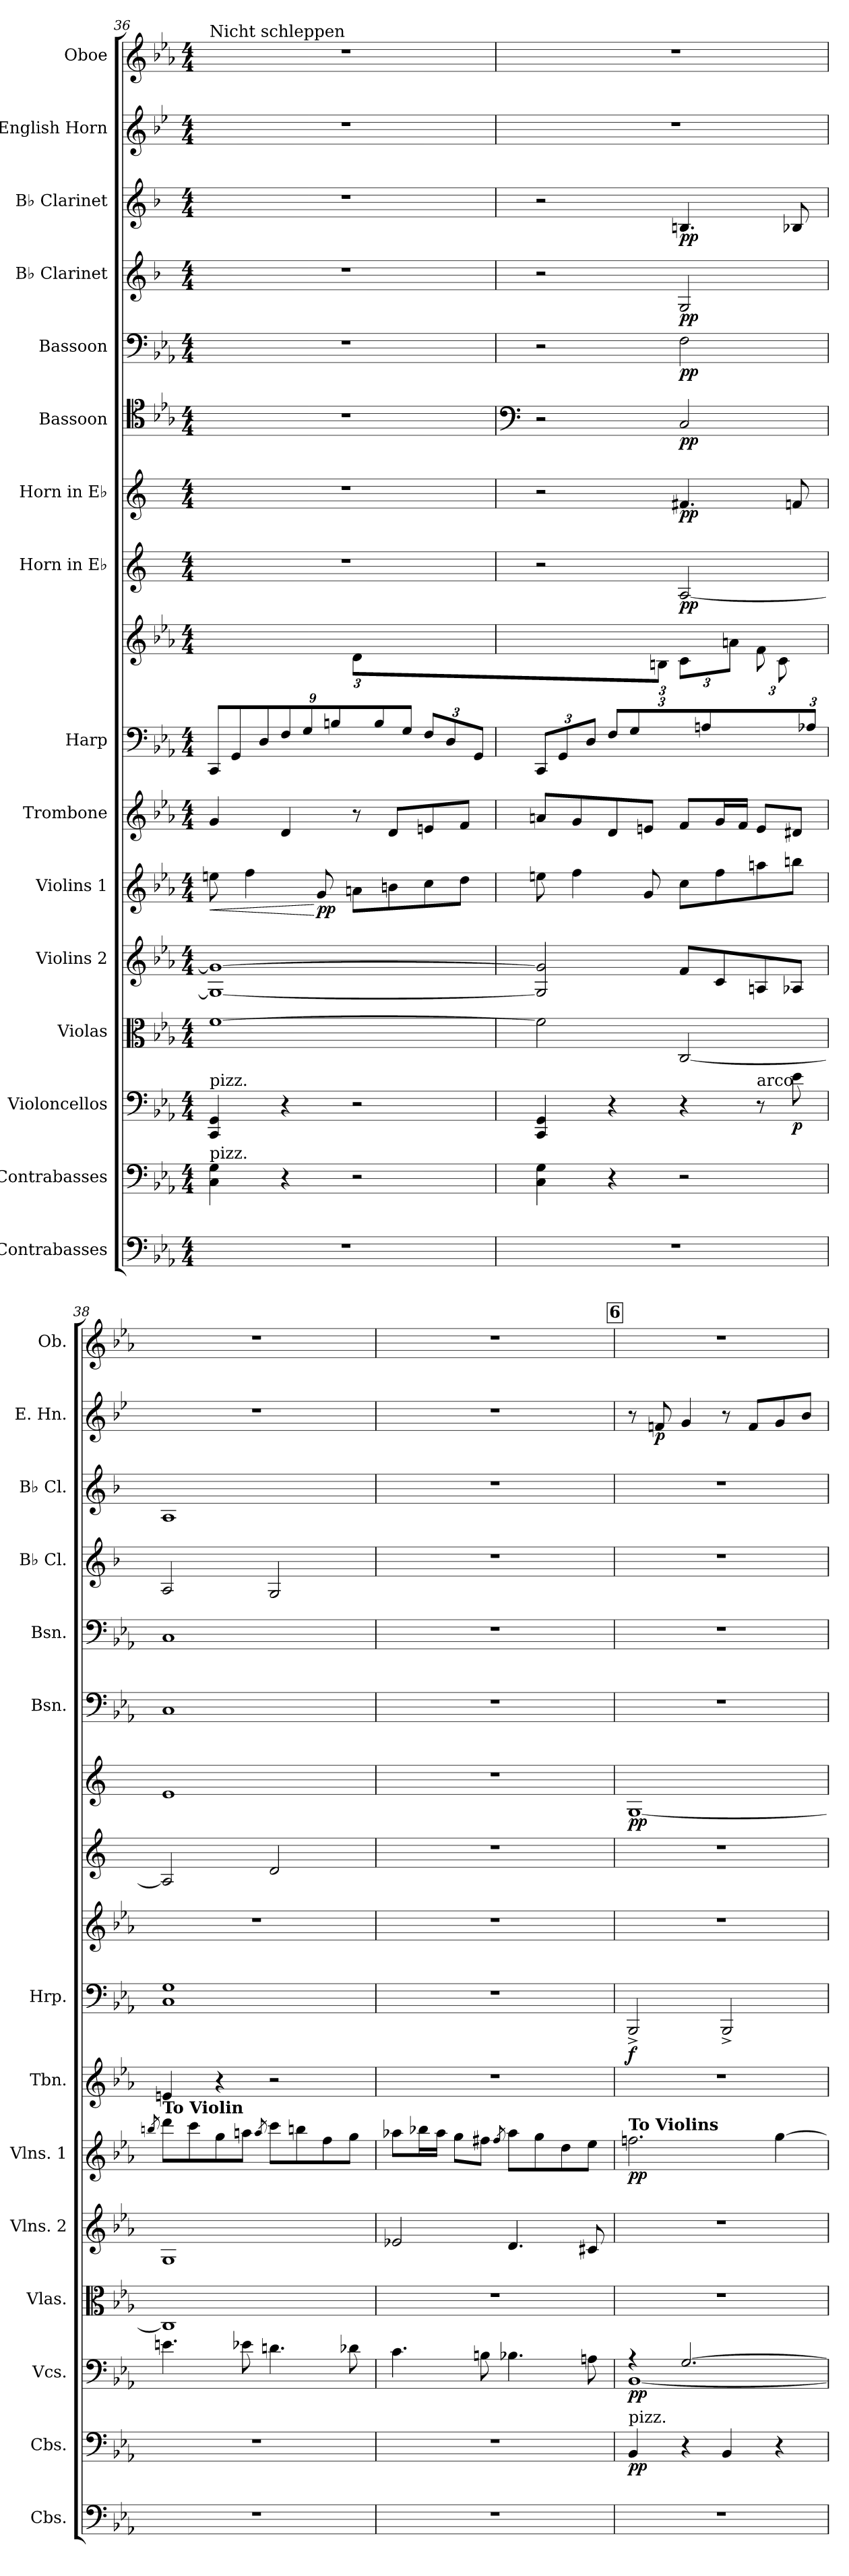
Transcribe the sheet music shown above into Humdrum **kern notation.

**kern	**kern	**dynam	**kern	**dynam	**kern	**kern	**kern	**dynam	**kern	**kern	**kern	**dynam	**kern	**dynam	**kern	**dynam	**kern	**dynam	**kern	**dynam	**kern	**dynam	**kern	**dynam	**kern	**dynam	**kern
*part16	*part15	*part15	*part14	*part14	*part13	*part12	*part11	*part11	*part10	*part9	*part9	*part9	*part8	*part8	*part7	*part7	*part6	*part6	*part5	*part5	*part4	*part4	*part3	*part3	*part2	*part2	*part1
*staff17	*staff16	*staff16	*staff15	*staff15	*staff14	*staff13	*staff12	*staff12	*staff11	*staff10	*staff9	*staff9/10	*staff8	*staff8	*staff7	*staff7	*staff6	*staff6	*staff5	*staff5	*staff4	*staff4	*staff3	*staff3	*staff2	*staff2	*staff1
*I"Contrabasses	*I"Contrabasses	*	*I"Violoncellos	*	*I"Violas	*I"Violins 2	*I"Violins 1	*	*I"Trombone	*I"Harp	*	*	*I"Horn in E♭	*	*I"Horn in E♭	*	*I"Bassoon	*	*I"Bassoon	*	*I"B♭ Clarinet	*	*I"B♭ Clarinet	*	*I"English Horn	*	*I"Oboe
*I'Cbs.	*I'Cbs.	*	*I'Vcs.	*	*I'Vlas.	*I'Vlns. 2	*I'Vlns. 1	*	*I'Tbn.	*I'Hrp.	*	*	*	*	*	*	*I'Bsn.	*	*I'Bsn.	*	*I'B♭ Cl.	*	*I'B♭ Cl.	*	*I'E. Hn.	*	*I'Ob.
*clefF4	*clefF4	*	*clefF4	*	*clefC3	*clefG2	*clefG2	*	*clefG2	*clefF4	*clefG2	*	*clefG2	*	*clefG2	*	*clefC4	*	*clefF4	*	*clefG2	*	*clefG2	*	*clefG2	*	*clefG2
*ITrd7c12	*ITrd7c12	*	*	*	*	*	*	*	*	*	*	*	*ITrd5c9	*	*ITrd5c9	*	*	*	*	*	*ITrd1c2	*	*ITrd1c2	*	*ITrd4c7	*	*
*k[b-e-a-]	*k[b-e-a-]	*	*k[b-e-a-]	*	*k[b-e-a-]	*k[b-e-a-]	*k[b-e-a-]	*	*k[b-e-a-]	*k[b-e-a-]	*k[b-e-a-]	*	*k[b-e-a-]	*	*k[b-e-a-]	*	*k[b-e-a-]	*	*k[b-e-a-]	*	*k[b-e-a-]	*	*k[b-e-a-]	*	*k[b-e-a-]	*	*k[b-e-a-]
*M4/4	*M4/4	*	*M4/4	*	*M4/4	*M4/4	*M4/4	*	*M4/4	*M4/4	*M4/4	*	*M4/4	*	*M4/4	*	*M4/4	*	*M4/4	*	*M4/4	*	*M4/4	*	*M4/4	*	*M4/4
=36	=36	=36	=36	=36	=36	=36	=36	=36	=36	=36	=36	=36	=36	=36	=36	=36	=36	=36	=36	=36	=36	=36	=36	=36	=36	=36	=36
!	!	!	!	!	!	!	!	!LO:HP:b	!	!	!	!	!	!	!	!	!	!	!	!	!	!	!	!	!	!	!
*	*	*	*	*	*	*	*	*	*	*Xbrackettup	*	*	*	*	*	*	*	*	*	*	*	*	*	*	*	*	*
*	*	*	*	*	*	*	*	*	*	*	*^	*	*	*	*	*	*	*	*	*	*	*	*	*	*	*	*
!	!	!	!	!	!	!	!	!	!	!	!	!	!	!	!	!	!	!	!	!	!	!	!	!	!	!	!	!LO:TX:a:t=Nicht schleppen
!	!	!	!LO:TX:a:t=pizz.	!	!	!	!	!	!	!	!	!	!	!	!	!	!	!	!	!	!	!	!	!	!	!	!	!
!	!LO:TX:a:t=pizz.	!	!	!	!	!	!	!	!	!	!	!	!	!	!	!	!	!	!	!	!	!	!	!	!	!	!	!
1r	4CC\ 4GG\	.	4CC/ 4GG/	.	[1f	1G_ 1g_	8een\	<	4g/	12CC/L	1ryy	2ryy	.	1r	.	1r	.	1r	.	1r	.	1r	.	1r	.	1r	.	1r
.	.	.	.	.	.	.	.	.	.	12GG/	.	.	.	.	.	.	.	.	.	.	.	.	.	.	.	.	.	.
.	.	.	.	.	.	.	4ff\	.	.	.	.	.	.	.	.	.	.	.	.	.	.	.	.	.	.	.	.	.
.	.	.	.	.	.	.	.	.	.	12D/J	.	.	.	.	.	.	.	.	.	.	.	.	.	.	.	.	.	.
.	4r	.	4r	.	.	.	.	.	4d/	12F\L	.	.	.	.	.	.	.	.	.	.	.	.	.	.	.	.	.	.
.	.	.	.	.	.	.	.	.	.	12G\	.	.	.	.	.	.	.	.	.	.	.	.	.	.	.	.	.	.
!	!	!	!	!	!	!	!	!LO:DY:n=1:b	!	!	!	!	!	!	!	!	!	!	!	!	!	!	!	!	!	!	!	!
.	.	.	.	.	.	.	8g/	[ pp	.	.	.	.	.	.	.	.	.	.	.	.	.	.	.	.	.	.	.	.
.	.	.	.	.	.	.	.	.	.	12Bn\J	.	.	.	.	.	.	.	.	.	.	.	.	.	.	.	.	.	.
*	*	*	*	*	*	*	*	*	*	*	*	*Xbrackettup	*	*	*	*	*	*	*	*	*	*	*	*	*	*	*	*
.	2r	.	2r	.	.	.	8an\L	.	8r	12ryy	.	12d\L	.	.	.	.	.	.	.	.	.	.	.	.	.	.	.	.
.	.	.	.	.	.	.	.	.	.	12B/	.	12%5ryy	.	.	.	.	.	.	.	.	.	.	.	.	.	.	.	.
.	.	.	.	.	.	.	8bn\	.	8d/L	.	.	.	.	.	.	.	.	.	.	.	.	.	.	.	.	.	.	.
.	.	.	.	.	.	.	.	.	.	12G/J	.	.	.	.	.	.	.	.	.	.	.	.	.	.	.	.	.	.
.	.	.	.	.	.	.	8cc\	.	8en/	12F/L	.	.	.	.	.	.	.	.	.	.	.	.	.	.	.	.	.	.
.	.	.	.	.	.	.	.	.	.	12D/	.	.	.	.	.	.	.	.	.	.	.	.	.	.	.	.	.	.
.	.	.	.	.	.	.	8dd\J	.	8f/J	.	.	.	.	.	.	.	.	.	.	.	.	.	.	.	.	.	.	.
.	.	.	.	.	.	.	.	.	.	12GG/J	.	.	.	.	.	.	.	.	.	.	.	.	.	.	.	.	.	.
!!LO:PB:g=z
=37	=37	=37	=37	=37	=37	=37	=37	=37	=37	=37	=37	=37	=37	=37	=37	=37	=37	=37	=37	=37	=37	=37	=37	=37	=37	=37	=37	=37
*	*	*	*	*	*	*	*	*	*	*	*	*	*	*	*	*	*	*clefF4	*	*	*	*	*	*	*	*	*	*
1r	4CC\ 4GG\	.	4CC/ 4GG/	.	2f\]	2G/] 2g/]	8een\	.	8an/L	12CC/L	1ryy	12%5ryy	.	2r	.	2r	.	2r	.	2r	.	2r	.	2r	.	1r	.	1r
.	.	.	.	.	.	.	.	.	.	12GG/	.	.	.	.	.	.	.	.	.	.	.	.	.	.	.	.	.	.
.	.	.	.	.	.	.	4ff\	.	8g/	.	.	.	.	.	.	.	.	.	.	.	.	.	.	.	.	.	.	.
.	.	.	.	.	.	.	.	.	.	12D/J	.	.	.	.	.	.	.	.	.	.	.	.	.	.	.	.	.	.
.	4r	.	4r	.	.	.	.	.	8d/	12F/L	.	.	.	.	.	.	.	.	.	.	.	.	.	.	.	.	.	.
.	.	.	.	.	.	.	.	.	.	12G/	.	.	.	.	.	.	.	.	.	.	.	.	.	.	.	.	.	.
.	.	.	.	.	.	.	8g/	.	8en/J	.	.	.	.	.	.	.	.	.	.	.	.	.	.	.	.	.	.	.
.	.	.	.	.	.	.	.	.	.	6ryy	.	12Bn\J	.	.	.	.	.	.	.	.	.	.	.	.	.	.	.	.
!	!	!	!	!	!	!	!	!	!	!	!	!	!	!	!LO:DY:b	!	!LO:DY:b	!	!LO:DY:b	!	!LO:DY:b	!	!LO:DY:b	!	!LO:DY:b	!	!	!
.	2r	.	4r	.	[2C/	8f/L	8cc\L	.	8f/L	.	.	12c\L	.	[2C/	pp	4.An/	pp	2C/	pp	2F\	pp	2F/	pp	4.An/	pp	.	.	.
.	.	.	.	.	.	.	.	.	.	12An/	.	12ryy	.	.	.	.	.	.	.	.	.	.	.	.	.	.	.	.
.	.	.	.	.	.	8c/	8ff\	.	16g/L	.	.	.	.	.	.	.	.	.	.	.	.	.	.	.	.	.	.	.
.	.	.	.	.	.	.	.	.	.	4ryy	.	12an\J	.	.	.	.	.	.	.	.	.	.	.	.	.	.	.	.
.	.	.	.	.	.	.	.	.	16f/JJ	.	.	.	.	.	.	.	.	.	.	.	.	.	.	.	.	.	.	.
!	!	!	!LO:TX:a:t=arco	!	!	!	!	!	!	!	!	!	!	!	!	!	!	!	!	!	!	!	!	!	!	!	!	!
.	.	.	8r	.	.	8An/	8aan\	.	8e/L	.	.	12f\L	.	.	.	.	.	.	.	.	.	.	.	.	.	.	.	.
.	.	.	.	.	.	.	.	.	.	.	.	12c\	.	.	.	.	.	.	.	.	.	.	.	.	.	.	.	.
!	!	!	!	!LO:DY:b	!	!	!	!	!	!	!	!	!	!	!	!	!	!	!	!	!	!	!	!	!	!	!	!
.	.	.	8e-\	p	.	8A-X/J	8bbn\J	.	8d#X/J	.	.	.	.	.	.	8A-X/	.	.	.	.	.	.	.	8A-X/	.	.	.	.
.	.	.	.	.	.	.	.	.	.	12A-X/J	.	12ryy	.	.	.	.	.	.	.	.	.	.	.	.	.	.	.	.
*	*	*	*	*	*	*	*	*	*	*	*v	*v	*	*	*	*	*	*	*	*	*	*	*	*	*	*	*	*
=38	=38	=38	=38	=38	=38	=38	=38	=38	=38	=38	=38	=38	=38	=38	=38	=38	=38	=38	=38	=38	=38	=38	=38	=38	=38	=38	=38
*	*	*	*	*	*	*	*	*	*	*	*	*	*	*	*	*	*	*	*	*	*	*	*	*	*	*	*MM60
.	.	.	.	.	.	.	8qbbn/	.	.	.	.	.	.	.	.	.	.	.	.	.	.	.	.	.	.	.	.
!	!	!	!	!	!	!	!LO:TX:a:B:t=To Violin	!	!	!	!	!	!	!	!	!	!	!	!	!	!	!	!	!	!	!	!
1r	1r	.	4.en\	.	1C]	1G	8ddd\L	.	4en/	1C 1G	1r	.	2C/]	.	1G	.	1C	.	1C	.	2G/	.	1G	.	1r	.	1r
.	.	.	.	.	.	.	8ccc\	.	.	.	.	.	.	.	.	.	.	.	.	.	.	.	.	.	.	.	.
.	.	.	.	.	.	.	8gg\	.	4r	.	.	.	.	.	.	.	.	.	.	.	.	.	.	.	.	.	.
.	.	.	8e-X\	.	.	.	8aan\J	.	.	.	.	.	.	.	.	.	.	.	.	.	.	.	.	.	.	.	.
.	.	.	.	.	.	.	8qaa/	.	.	.	.	.	.	.	.	.	.	.	.	.	.	.	.	.	.	.	.
.	.	.	4.dn\	.	.	.	8ccc\L	.	2r	.	.	.	2F/	.	.	.	.	.	.	.	2F/	.	.	.	.	.	.
.	.	.	.	.	.	.	8bb\	.	.	.	.	.	.	.	.	.	.	.	.	.	.	.	.	.	.	.	.
.	.	.	.	.	.	.	8ff\	.	.	.	.	.	.	.	.	.	.	.	.	.	.	.	.	.	.	.	.
.	.	.	8d-X\	.	.	.	8gg\J	.	.	.	.	.	.	.	.	.	.	.	.	.	.	.	.	.	.	.	.
=39	=39	=39	=39	=39	=39	=39	=39	=39	=39	=39	=39	=39	=39	=39	=39	=39	=39	=39	=39	=39	=39	=39	=39	=39	=39	=39	=39
1r	1r	.	4.c\	.	1r	2e-X/	8aa-X\L	.	1r	1r	1r	.	1r	.	1r	.	1r	.	1r	.	1r	.	1r	.	1r	.	1r
.	.	.	.	.	.	.	16bb-X\L	.	.	.	.	.	.	.	.	.	.	.	.	.	.	.	.	.	.	.	.
.	.	.	.	.	.	.	16aa-\JJ	.	.	.	.	.	.	.	.	.	.	.	.	.	.	.	.	.	.	.	.
.	.	.	.	.	.	.	8gg\L	.	.	.	.	.	.	.	.	.	.	.	.	.	.	.	.	.	.	.	.
.	.	.	8Bn\	.	.	.	8ff#X\J	.	.	.	.	.	.	.	.	.	.	.	.	.	.	.	.	.	.	.	.
.	.	.	.	.	.	.	8qff#/	.	.	.	.	.	.	.	.	.	.	.	.	.	.	.	.	.	.	.	.
.	.	.	4.B-X\	.	.	4.d/	8aa-\L	.	.	.	.	.	.	.	.	.	.	.	.	.	.	.	.	.	.	.	.
.	.	.	.	.	.	.	8gg\	.	.	.	.	.	.	.	.	.	.	.	.	.	.	.	.	.	.	.	.
.	.	.	.	.	.	.	8dd\	.	.	.	.	.	.	.	.	.	.	.	.	.	.	.	.	.	.	.	.
.	.	.	8An\	.	.	8c#X/	8ee-\J	.	.	.	.	.	.	.	.	.	.	.	.	.	.	.	.	.	.	.	.
!!LO:PB:g=z
!!LO:REH:place=s1:a:B:fs=14:t=6
=40	=40	=40	=40	=40	=40	=40	=40	=40	=40	=40	=40	=40	=40	=40	=40	=40	=40	=40	=40	=40	=40	=40	=40	=40	=40	=40	=40
*	*	*	*^	*	*	*	*	*	*	*	*	*	*	*	*	*	*	*	*	*	*	*	*	*	*	*	*
!	!	!	!	!	!	!	!	!LO:TX:a:B:t=To Violins	!	!	!	!	!	!	!	!	!	!	!	!	!	!	!	!	!	!	!	!
!	!LO:TX:a:t=pizz.	!	!	!	!	!	!	!	!	!	!	!	!	!	!	!	!	!	!	!	!	!	!	!	!	!	!	!
!	!	!LO:DY:b	!	!	!LO:DY:b	!	!	!	!LO:DY:b	!	!	!	!LO:DY:b=2	!	!	!	!LO:DY:b	!	!	!	!	!	!	!	!	!	!	!
1r	4BBB-/	pp	4r	[1BB-	pp	1r	1r	2.ffn\	pp	1r	2BBB-^/	1r	f	1r	.	[1BB-	pp	1r	.	1r	.	1r	.	1r	.	8r	.	1r
!	!	!	!	!	!	!	!	!	!	!	!	!	!	!	!	!	!	!	!	!	!	!	!	!	!	!	!LO:DY:b	!
.	.	.	.	.	.	.	.	.	.	.	.	.	.	.	.	.	.	.	.	.	.	.	.	.	.	8B-X/	p	.
.	4r	.	[2.G/	.	.	.	.	.	.	.	.	.	.	.	.	.	.	.	.	.	.	.	.	.	.	4c/	.	.
.	4BBB-/	.	.	.	.	.	.	.	.	.	2BBB-^/	.	.	.	.	.	.	.	.	.	.	.	.	.	.	8r	.	.
.	.	.	.	.	.	.	.	.	.	.	.	.	.	.	.	.	.	.	.	.	.	.	.	.	.	8B-/L	.	.
.	4r	.	.	.	.	.	.	[4gg\	.	.	.	.	.	.	.	.	.	.	.	.	.	.	.	.	.	8c/	.	.
.	.	.	.	.	.	.	.	.	.	.	.	.	.	.	.	.	.	.	.	.	.	.	.	.	.	8e-/J	.	.
*	*	*	*v	*v	*	*	*	*	*	*	*	*	*	*	*	*	*	*	*	*	*	*	*	*	*	*	*	*
=	=	=	=	=	=	=	=	=	=	=	=	=	=	=	=	=	=	=	=	=	=	=	=	=	=	=	=
*-	*-	*-	*-	*-	*-	*-	*-	*-	*-	*-	*-	*-	*-	*-	*-	*-	*-	*-	*-	*-	*-	*-	*-	*-	*-	*-	*-
